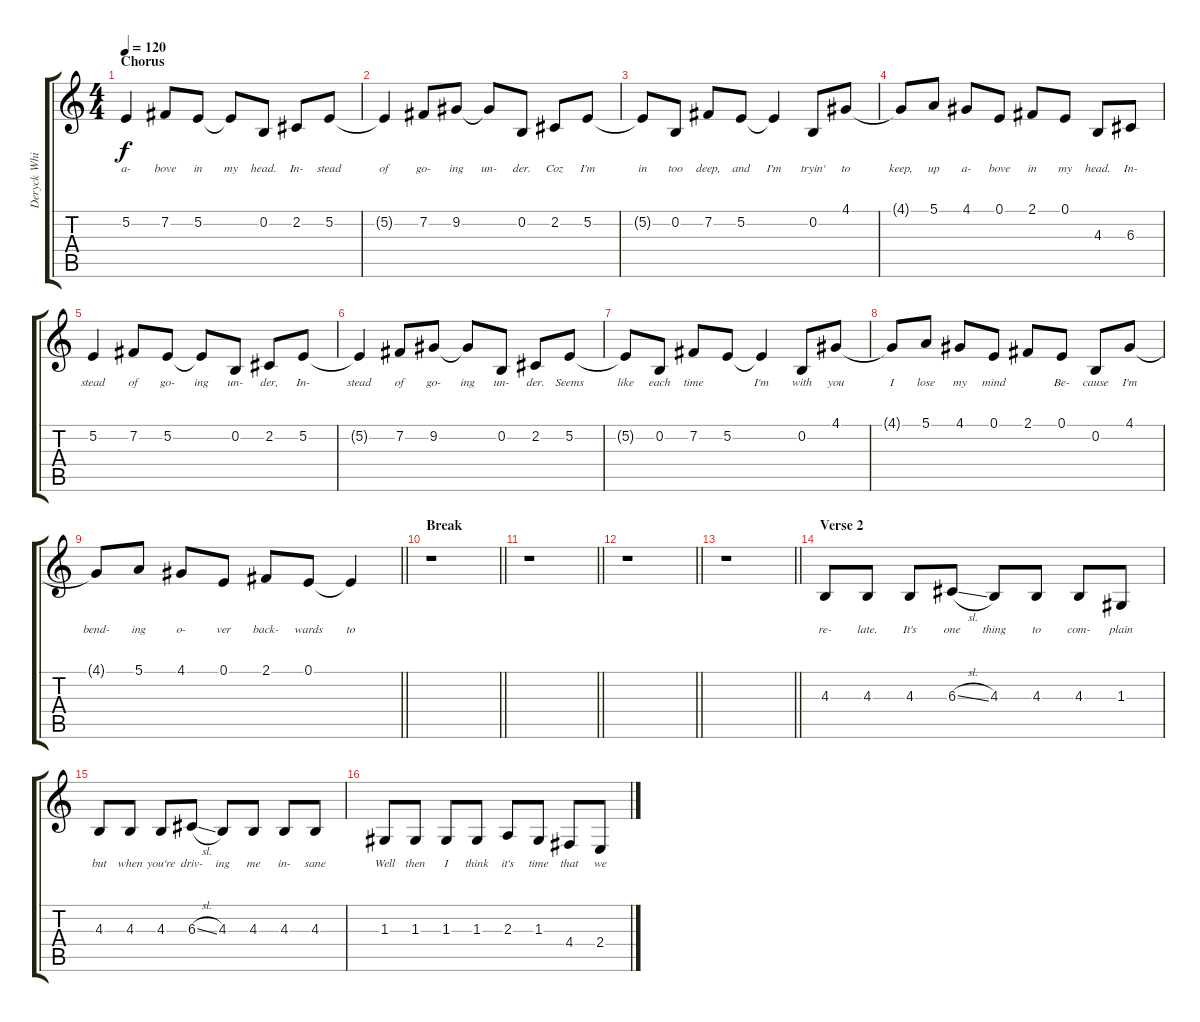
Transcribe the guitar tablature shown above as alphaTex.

\track ("Deryck Whibley" "Deryck Whi") {instrument lead6voice}
\staff {score tabs}
\tuning (E4 B3 G3 D3 A2 E2) {hide}
\ts (4 4)
\section ("" "Chorus")
\tempo 120
\clef g2
\ks c
5.2.4{lyrics (0 "a-") lyrics (1 "") lyrics (2 "") lyrics (3 "") lyrics (4 "") dy f} 7.2.8{lyrics (0 "bove") lyrics (1 "") lyrics (2 "") lyrics (3 "") lyrics (4 "")} 5.2.8{lyrics (0 "in") lyrics (1 "") lyrics (2 "") lyrics (3 "") lyrics (4 "")} 5.2{t}.8{lyrics (0 "my") lyrics (1 "") lyrics (2 "") lyrics (3 "") lyrics (4 "")} 0.2.8{lyrics (0 "head.") lyrics (1 "") lyrics (2 "") lyrics (3 "") lyrics (4 "")} 2.2.8{lyrics (0 "In-") lyrics (1 "") lyrics (2 "") lyrics (3 "") lyrics (4 "")} 5.2.8{lyrics (0 "stead") lyrics (1 "") lyrics (2 "") lyrics (3 "") lyrics (4 "")} |
5.2{t}.4{lyrics (0 "of") lyrics (1 "") lyrics (2 "") lyrics (3 "") lyrics (4 "")} 7.2.8{lyrics (0 "go-") lyrics (1 "") lyrics (2 "") lyrics (3 "") lyrics (4 "")} 9.2.8{lyrics (0 "ing") lyrics (1 "") lyrics (2 "") lyrics (3 "") lyrics (4 "")} 9.2{t}.8{lyrics (0 "un-") lyrics (1 "") lyrics (2 "") lyrics (3 "") lyrics (4 "")} 0.2.8{lyrics (0 "der.") lyrics (1 "") lyrics (2 "") lyrics (3 "") lyrics (4 "")} 2.2.8{lyrics (0 "Coz") lyrics (1 "") lyrics (2 "") lyrics (3 "") lyrics (4 "")} 5.2.8{lyrics (0 "I'm") lyrics (1 "") lyrics (2 "") lyrics (3 "") lyrics (4 "")} |
5.2{t}.8{lyrics (0 "in") lyrics (1 "") lyrics (2 "") lyrics (3 "") lyrics (4 "")} 0.2.8{lyrics (0 "too") lyrics (1 "") lyrics (2 "") lyrics (3 "") lyrics (4 "")} 7.2.8{lyrics (0 "deep,") lyrics (1 "") lyrics (2 "") lyrics (3 "") lyrics (4 "")} 5.2.8{lyrics (0 "and") lyrics (1 "") lyrics (2 "") lyrics (3 "") lyrics (4 "")} 5.2{t}.4{lyrics (0 "I'm") lyrics (1 "") lyrics (2 "") lyrics (3 "") lyrics (4 "")} 0.2.8{lyrics (0 "tryin'") lyrics (1 "") lyrics (2 "") lyrics (3 "") lyrics (4 "")} 4.1.8{lyrics (0 "to") lyrics (1 "") lyrics (2 "") lyrics (3 "") lyrics (4 "")} |
4.1{t}.8{lyrics (0 "keep,") lyrics (1 "") lyrics (2 "") lyrics (3 "") lyrics (4 "")} 5.1.8{lyrics (0 "up") lyrics (1 "") lyrics (2 "") lyrics (3 "") lyrics (4 "")} 4.1.8{lyrics (0 "a-") lyrics (1 "") lyrics (2 "") lyrics (3 "") lyrics (4 "")} 0.1.8{lyrics (0 "bove") lyrics (1 "") lyrics (2 "") lyrics (3 "") lyrics (4 "")} 2.1.8{lyrics (0 "in") lyrics (1 "") lyrics (2 "") lyrics (3 "") lyrics (4 "")} 0.1.8{lyrics (0 "my") lyrics (1 "") lyrics (2 "") lyrics (3 "") lyrics (4 "")} 4.3.8{lyrics (0 "head.") lyrics (1 "") lyrics (2 "") lyrics (3 "") lyrics (4 "")} 6.3.8{lyrics (0 "In-") lyrics (1 "") lyrics (2 "") lyrics (3 "") lyrics (4 "")} |
5.2.4{lyrics (0 "stead") lyrics (1 "") lyrics (2 "") lyrics (3 "") lyrics (4 "")} 7.2.8{lyrics (0 "of") lyrics (1 "") lyrics (2 "") lyrics (3 "") lyrics (4 "")} 5.2.8{lyrics (0 "go-") lyrics (1 "") lyrics (2 "") lyrics (3 "") lyrics (4 "")} 5.2{t}.8{lyrics (0 "ing") lyrics (1 "") lyrics (2 "") lyrics (3 "") lyrics (4 "")} 0.2.8{lyrics (0 "un-") lyrics (1 "") lyrics (2 "") lyrics (3 "") lyrics (4 "")} 2.2.8{lyrics (0 "der,") lyrics (1 "") lyrics (2 "") lyrics (3 "") lyrics (4 "")} 5.2.8{lyrics (0 "In-") lyrics (1 "") lyrics (2 "") lyrics (3 "") lyrics (4 "")} |
5.2{t}.4{lyrics (0 "stead") lyrics (1 "") lyrics (2 "") lyrics (3 "") lyrics (4 "")} 7.2.8{lyrics (0 "of") lyrics (1 "") lyrics (2 "") lyrics (3 "") lyrics (4 "")} 9.2.8{lyrics (0 "go-") lyrics (1 "") lyrics (2 "") lyrics (3 "") lyrics (4 "")} 9.2{t}.8{lyrics (0 "ing") lyrics (1 "") lyrics (2 "") lyrics (3 "") lyrics (4 "")} 0.2.8{lyrics (0 "un-") lyrics (1 "") lyrics (2 "") lyrics (3 "") lyrics (4 "")} 2.2.8{lyrics (0 "der.") lyrics (1 "") lyrics (2 "") lyrics (3 "") lyrics (4 "")} 5.2.8{lyrics (0 "Seems") lyrics (1 "") lyrics (2 "") lyrics (3 "") lyrics (4 "")} |
5.2{t}.8{lyrics (0 "like") lyrics (1 "") lyrics (2 "") lyrics (3 "") lyrics (4 "")} 0.2.8{lyrics (0 "each") lyrics (1 "") lyrics (2 "") lyrics (3 "") lyrics (4 "")} 7.2.8{lyrics (0 "time") lyrics (1 "") lyrics (2 "") lyrics (3 "") lyrics (4 "")} 5.2.8{lyrics (0 "") lyrics (1 "") lyrics (2 "") lyrics (3 "") lyrics (4 "")} 5.2{t}.4{lyrics (0 "I'm") lyrics (1 "") lyrics (2 "") lyrics (3 "") lyrics (4 "")} 0.2.8{lyrics (0 "with") lyrics (1 "") lyrics (2 "") lyrics (3 "") lyrics (4 "")} 4.1.8{lyrics (0 "you") lyrics (1 "") lyrics (2 "") lyrics (3 "") lyrics (4 "")} |
4.1{t}.8{lyrics (0 "I") lyrics (1 "") lyrics (2 "") lyrics (3 "") lyrics (4 "")} 5.1.8{lyrics (0 "lose") lyrics (1 "") lyrics (2 "") lyrics (3 "") lyrics (4 "")} 4.1.8{lyrics (0 "my") lyrics (1 "") lyrics (2 "") lyrics (3 "") lyrics (4 "")} 0.1.8{lyrics (0 "mind") lyrics (1 "") lyrics (2 "") lyrics (3 "") lyrics (4 "")} 2.1.8{lyrics (0 "") lyrics (1 "") lyrics (2 "") lyrics (3 "") lyrics (4 "")} 0.1.8{lyrics (0 "Be-") lyrics (1 "") lyrics (2 "") lyrics (3 "") lyrics (4 "")} 0.2.8{lyrics (0 "cause") lyrics (1 "") lyrics (2 "") lyrics (3 "") lyrics (4 "")} 4.1.8{lyrics (0 "I'm") lyrics (1 "") lyrics (2 "") lyrics (3 "") lyrics (4 "")} |
\barLineRight lightlight
4.1{t}.8{lyrics (0 "bend-") lyrics (1 "") lyrics (2 "") lyrics (3 "") lyrics (4 "")} 5.1.8{lyrics (0 "ing") lyrics (1 "") lyrics (2 "") lyrics (3 "") lyrics (4 "")} 4.1.8{lyrics (0 "o-") lyrics (1 "") lyrics (2 "") lyrics (3 "") lyrics (4 "")} 0.1.8{lyrics (0 "ver") lyrics (1 "") lyrics (2 "") lyrics (3 "") lyrics (4 "")} 2.1.8{lyrics (0 "back-") lyrics (1 "") lyrics (2 "") lyrics (3 "") lyrics (4 "")} 0.1.8{lyrics (0 "wards") lyrics (1 "") lyrics (2 "") lyrics (3 "") lyrics (4 "")} 0.1{t}.4{lyrics (0 "to") lyrics (1 "") lyrics (2 "") lyrics (3 "") lyrics (4 "")} |
\section ("" "Break")
\barLineRight lightlight
r.1 |
\barLineRight lightlight
r.1 |
\barLineRight lightlight
r.1 |
\barLineRight lightlight
r.1 |
\section ("" "Verse 2")
4.3.8{lyrics (0 "re-") lyrics (1 "") lyrics (2 "") lyrics (3 "") lyrics (4 "")} 4.3.8{lyrics (0 "late.") lyrics (1 "") lyrics (2 "") lyrics (3 "") lyrics (4 "")} 4.3.8{lyrics (0 "It's") lyrics (1 "") lyrics (2 "") lyrics (3 "") lyrics (4 "")} 6.3{sl}.8{lyrics (0 "one") lyrics (1 "") lyrics (2 "") lyrics (3 "") lyrics (4 "")} 4.3.8{lyrics (0 "thing") lyrics (1 "") lyrics (2 "") lyrics (3 "") lyrics (4 "")} 4.3.8{lyrics (0 "to") lyrics (1 "") lyrics (2 "") lyrics (3 "") lyrics (4 "")} 4.3.8{lyrics (0 "com-") lyrics (1 "") lyrics (2 "") lyrics (3 "") lyrics (4 "")} 1.3.8{lyrics (0 "plain") lyrics (1 "") lyrics (2 "") lyrics (3 "") lyrics (4 "")} |
4.3.8{lyrics (0 "but") lyrics (1 "") lyrics (2 "") lyrics (3 "") lyrics (4 "")} 4.3.8{lyrics (0 "when") lyrics (1 "") lyrics (2 "") lyrics (3 "") lyrics (4 "")} 4.3.8{lyrics (0 "you're") lyrics (1 "") lyrics (2 "") lyrics (3 "") lyrics (4 "")} 6.3{sl}.8{lyrics (0 "driv-") lyrics (1 "") lyrics (2 "") lyrics (3 "") lyrics (4 "")} 4.3.8{lyrics (0 "ing") lyrics (1 "") lyrics (2 "") lyrics (3 "") lyrics (4 "")} 4.3.8{lyrics (0 "me") lyrics (1 "") lyrics (2 "") lyrics (3 "") lyrics (4 "")} 4.3.8{lyrics (0 "in-") lyrics (1 "") lyrics (2 "") lyrics (3 "") lyrics (4 "")} 4.3.8{lyrics (0 "sane") lyrics (1 "") lyrics (2 "") lyrics (3 "") lyrics (4 "")} |
1.3.8{lyrics (0 "Well") lyrics (1 "") lyrics (2 "") lyrics (3 "") lyrics (4 "")} 1.3.8{lyrics (0 "then") lyrics (1 "") lyrics (2 "") lyrics (3 "") lyrics (4 "")} 1.3.8{lyrics (0 "I") lyrics (1 "") lyrics (2 "") lyrics (3 "") lyrics (4 "")} 1.3.8{lyrics (0 "think") lyrics (1 "") lyrics (2 "") lyrics (3 "") lyrics (4 "")} 2.3.8{lyrics (0 "it's") lyrics (1 "") lyrics (2 "") lyrics (3 "") lyrics (4 "")} 1.3.8{lyrics (0 "time") lyrics (1 "") lyrics (2 "") lyrics (3 "") lyrics (4 "")} 4.4.8{lyrics (0 "that") lyrics (1 "") lyrics (2 "") lyrics (3 "") lyrics (4 "")} 2.4.8{lyrics (0 "we") lyrics (1 "") lyrics (2 "") lyrics (3 "") lyrics (4 "")}
